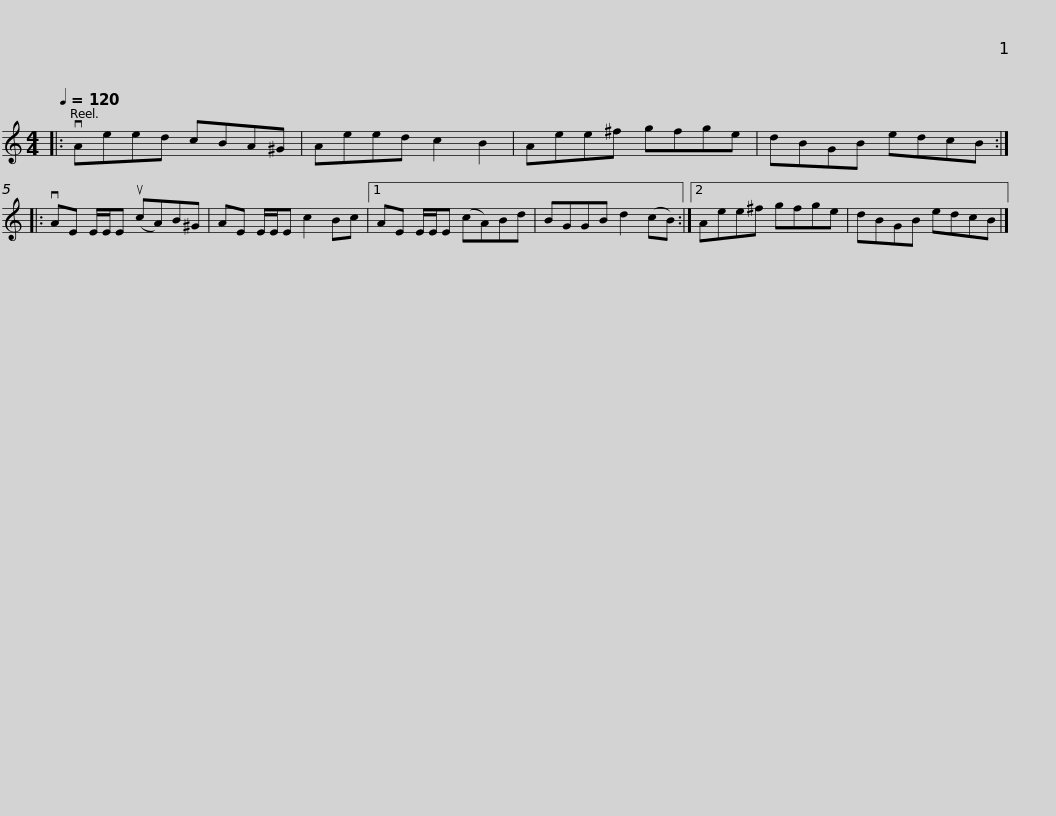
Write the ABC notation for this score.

X:1
L:1/8
Q:1/4=120
M:4/4
I:linebreak $
K:C
V:1 treble
V:1
|: vAeed cBA^G | Aeed c2 B2 | Aee^f gfge | dBGB edcB :: vAE E/E/E (ucA)B^G |$ %5
 AE E/E/E c2 Bc |1 AE E/E/E (cA)Bd | BGGB d2 (cB) :|2 Aee^f gfge | dBGB edcB |] %10
